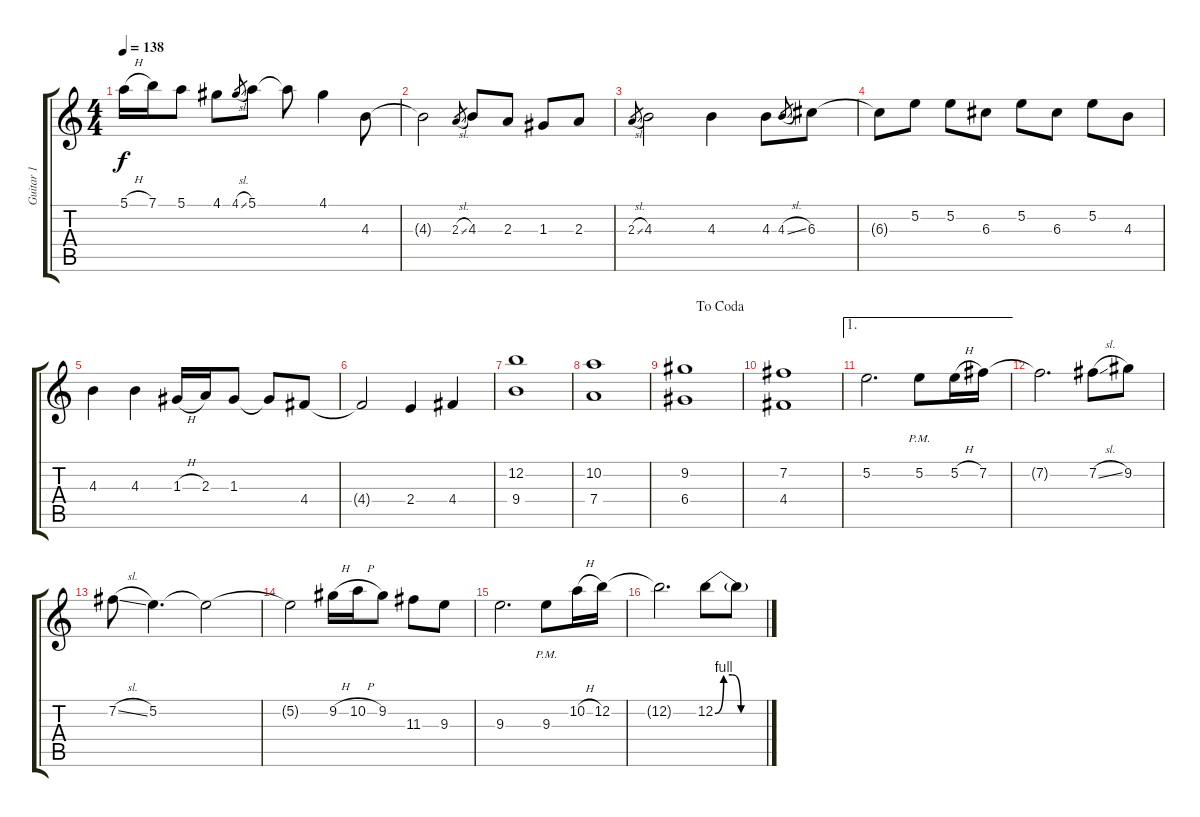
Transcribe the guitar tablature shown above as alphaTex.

\track ("Guitar 1" "Guitar 1") {instrument overdrivenguitar}
\staff {score tabs}
\tuning (E4 B3 G3 D3 A2 E2) {hide}
\ts (4 4)
\tempo 138
\clef g2
\ks c
5.1{h}.16{dy f} 7.1.16 5.1.8 4.1.8 4.1{sl}.8{gr} 5.1.8 5.1{t}.8 4.1.4 4.3.8 |
4.3{t}.2 2.3{sl}.8{gr} 4.3.8 2.3.8 1.3.8 2.3.8 |
2.3{sl}.8{gr} 4.3.2 4.3.4 4.3.8 4.3{sl}.8{gr} 6.3.8 |
6.3{t}.8 5.2.8 5.2.8 6.3.8 5.2.8 6.3.8 5.2.8 4.3.8 |
4.3.4 4.3.4 1.3{h}.16 2.3.16 1.3.8 1.3{t}.8 4.4.8 |
4.4{t}.2 2.4.4 4.4.4 |
(12.2 9.4).1 |
(10.2 7.4).1 |
\jump dacoda
(9.2 6.4).1 |
(7.2 4.4).1 |
\ae 1
5.2.2{d} 5.2{pm}.8 5.2{h}.16 7.2.16 |
7.2{t}.2{d} 7.2{sl}.8 9.2.8 |
7.2{sl}.8 5.2.4{d} 5.2{t}.2 |
5.2{t}.2 9.2{h}.16 10.2{h}.16 9.2.8 11.3.8 9.3.8 |
9.3.2{d} 9.3{pm}.8 10.2{h}.16 12.2.16 |
12.2{t}.2{d} 12.2{be (custom 0 0 10 4 20 4 30 0 60 0)}.8 12.2{t}.8
